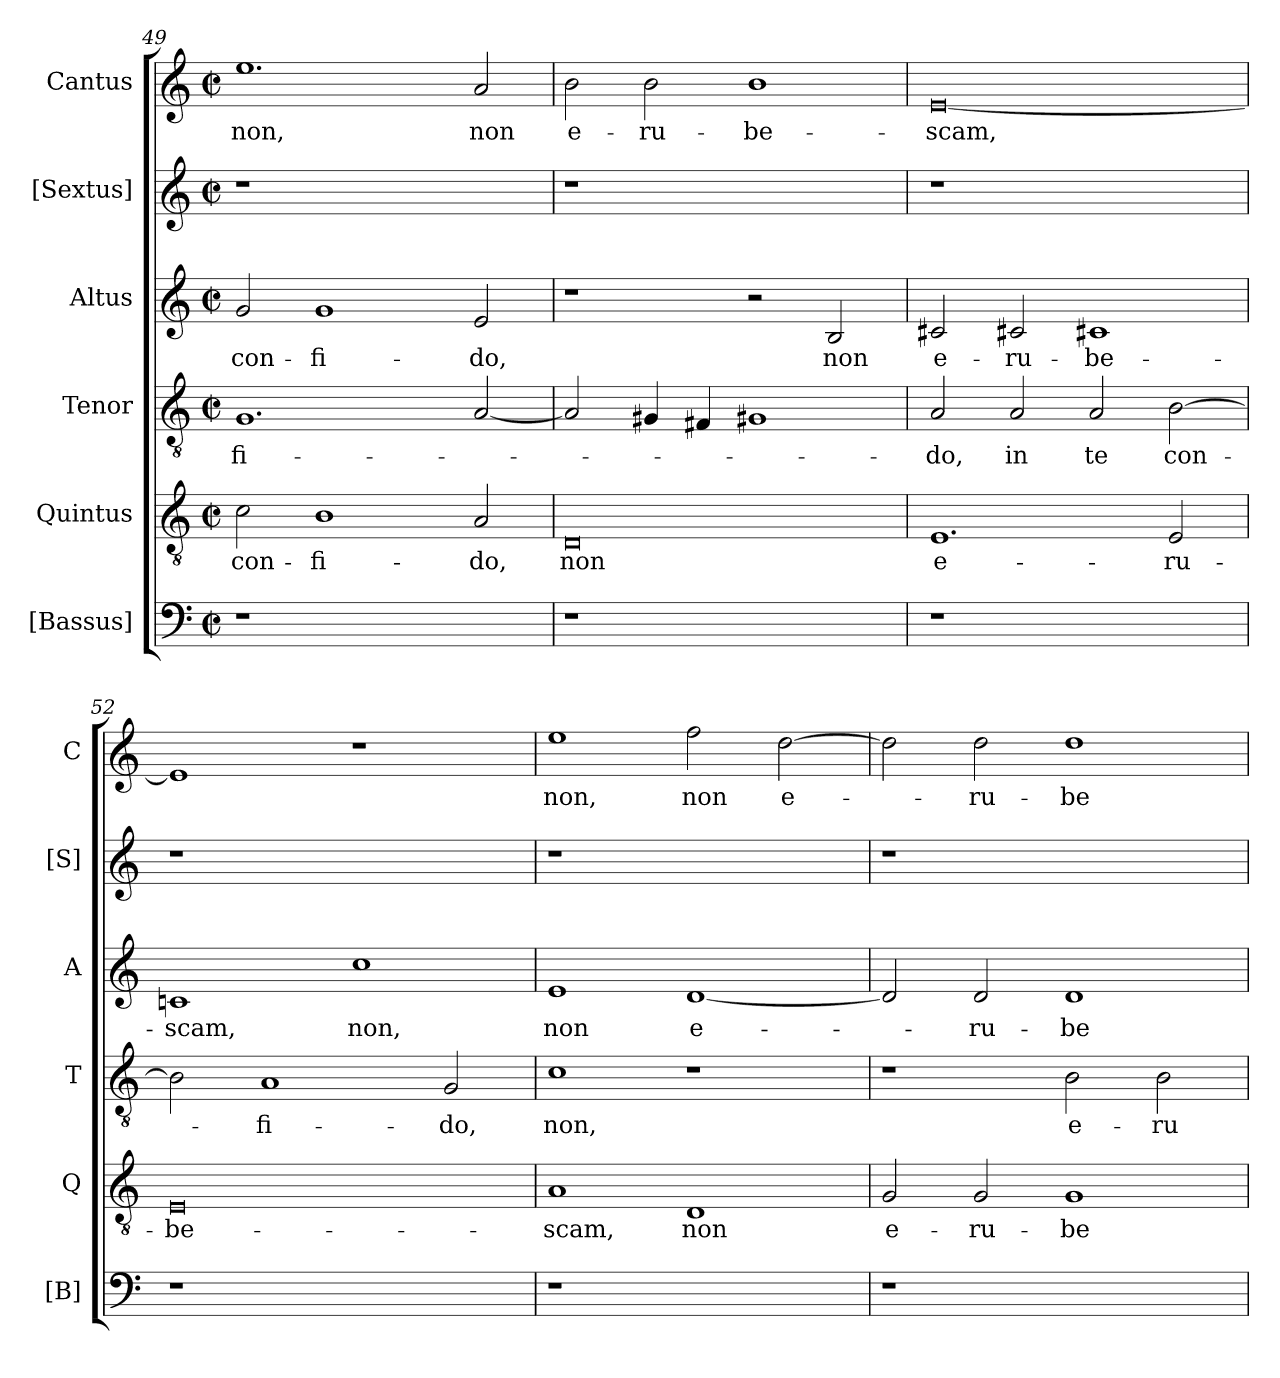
**kern	**kern	**text	**kern	**text	**kern	**text	**kern	**kern	**text
*part6	*part5	*part5	*part4	*part4	*part3	*part3	*part2	*part1	*part1
*staff6	*staff5	*staff5	*staff4	*staff4	*staff3	*staff3	*staff2	*staff1	*staff1
*I"[Bassus]	*I"Quintus	*	*I"Tenor	*	*I"Altus	*	*I"[Sextus]	*I"Cantus	*
*I'[B]	*I'Q	*	*I'T	*	*I'A	*	*I'[S]	*I'C	*
*clefF4	*clefGv2	*	*clefGv2	*	*clefG2	*	*clefG2	*clefG2	*
*k[]	*k[]	*	*k[]	*	*k[]	*	*k[]	*k[]	*
*C:	*C:	*	*C:	*	*C:	*	*C:	*C:	*
*M2/2	*M2/2	*	*M2/2	*	*M2/2	*	*M2/2	*M2/2	*
*met(c|)	*met(c|)	*	*met(c|)	*	*met(c|)	*	*met(c|)	*met(c|)	*
=49	=49	=49	=49	=49	=49	=49	=49	=49	=49
1r	2c\	con-	1.G/	-fi-	2g/	con-	1r	1.ee\	non,
.	1B\	-fi-	.	.	1g/	-fi-	.	.	.
1ryy	.	.	.	.	.	.	1ryy	.	.
.	2A/	-do,	[2A/	.	2e/	-do,	.	2a/	non
=50	=50	=50	=50	=50	=50	=50	=50	=50	=50
1r	0D/	non	2A/]	.	1r	.	1r	2b\	e-
.	.	.	4G#X/	.	.	.	.	2b\	-ru-
.	.	.	4F#X/	.	.	.	.	.	.
1ryy	.	.	1G#X/	.	2r	.	1ryy	1b\	-be-
.	.	.	.	.	2B/	non	.	.	.
=51	=51	=51	=51	=51	=51	=51	=51	=51	=51
1r	1.E/	e-	2A/	-do,	2c#X/	e-	1r	[0e/	-scam,
.	.	.	2A/	in	2c#X/	-ru-	.	.	.
1ryy	.	.	2A/	te	1c#X/	-be-	1ryy	.	.
.	2E/	-ru-	[2B\	con-	.	.	.	.	.
=52	=52	=52	=52	=52	=52	=52	=52	=52	=52
1r	0E/	-be-	2B\]	.	1cn/	-scam,	1r	1e/]	.
.	.	.	1A/	-fi-	.	.	.	.	.
1ryy	.	.	.	.	1cc\	non,	1ryy	1r	.
.	.	.	2G/	-do,	.	.	.	.	.
=53	=53	=53	=53	=53	=53	=53	=53	=53	=53
1r	1A/	-scam,	1c\	non,	1e/	non	1r	1ee\	non,
1ryy	1D/	non	1r	.	[1d/	e-	1ryy	2ff\	non
.	.	.	.	.	.	.	.	[2dd\	e-
=54	=54	=54	=54	=54	=54	=54	=54	=54	=54
1r	2G/	e-	1r	.	2d/]	.	1r	2dd\]	.
.	2G/	-ru-	.	.	2d/	-ru-	.	2dd\	-ru-
1ryy	1G/	-be-	2B\	e-	1d/	-be-	1ryy	1dd\	-be-
.	.	.	2B\	-ru-	.	.	.	.	.
=	=	=	=	=	=	=	=	=	=
*-	*-	*-	*-	*-	*-	*-	*-	*-	*-
